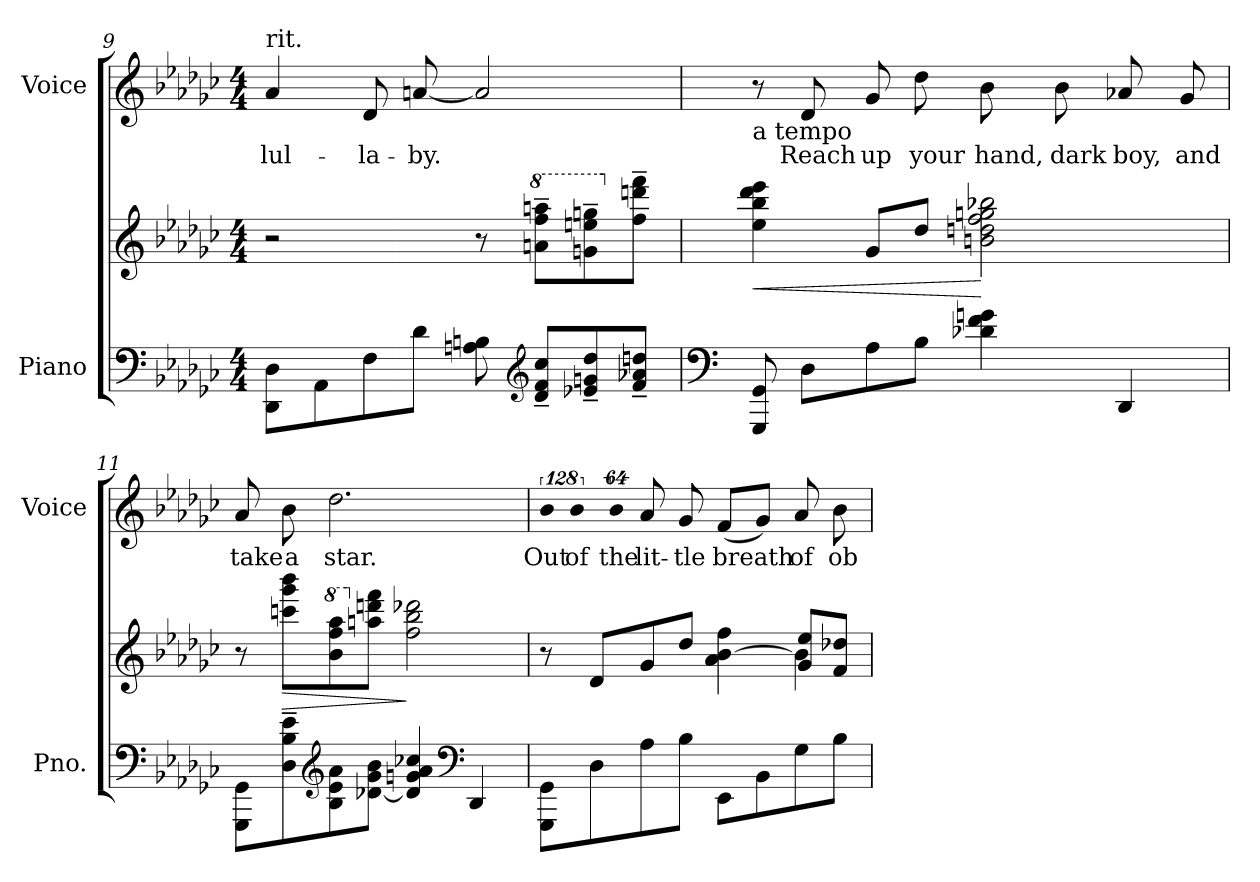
**kern	**kern	**dynam	**kern	**text
*part2	*part2	*part2	*part1	*part1
*staff3	*staff2	*staff2/3	*staff1	*staff1
*I"Piano	*	*	*I"Voice	*
*I'Pno.	*	*	*I'Voice	*
*clefF4	*clefG2	*	*clefG2	*
*k[b-e-a-d-g-c-]	*k[b-e-a-d-g-c-]	*	*k[b-e-a-d-g-c-]	*
*G-:	*G-:	*	*G-:	*
*M4/4	*M4/4	*	*M4/4	*
=9	=9	=9	=9	=9
!	!	!	!LO:TX:t=rit.	!
!	!	!	!	!LO:LY:b:color=#000000
8DD-i\ 8D-iL	2r	.	4a-i/	lul-
8AA-i\	.	.	.	.
!	!	!	!	!LO:LY:b:color=#000000
8Fi\	.	.	8d-i/	-la-
!	!	!	!	!LO:LY:b:color=#000000
8d-i\J	.	.	[<8ani/	-by.
8Ani\ 8Bni	8r	.	2ai/]	.
*clefG2	*	*	*	*
*	*8va	*	*	*
8d-i/~ 8fi~ 8cc-i~L	8aani\~ 8fffi~ 8aaani~L	.	.	.
8e-Xi/~ 8gni~ 8dd-i~	8ggni\~ 8eeeni~ 8gggni~	.	.	.
*	*X8va	*	*	*
8fi/~ 8a-Xi~ 8ddni~J	8ffi\~ 8dddni~ 8fffi~J	.	.	.
!!LO:LB:g=z
=10	=10	=10	=10	=10
*clefF4	*	*	*	*
!	!	!	!LO:TX:b:t=a tempo	!
!	!	!LO:HP:b	!	!
8GGG-i/ 8GG-i	4ee-i\ 4bb-i 4ddd-i 4eee-i	<	8r	.
!	!	!	!	!LO:LY:b:color=#000000
8D-i\L	.	.	8d-i/	Reach
!	!	!	!	!LO:LY:b:color=#000000
8A-i\	8g-i/L	.	8g-i/	up
!	!	!	!	!LO:LY:b:color=#000000
8B-i\J	8dd-i/J	.	8dd-i\	your
!	!	!	!	!LO:LY:b:color=#000000
4d-Xi\ 4fi 4gni	2bni\ 2ddni 2ffi 2ggni 2bb-Xi	[	8b-i\	hand,
!	!	!	!	!LO:LY:b:color=#000000
.	.	.	8b-i\	dark
!	!	!	!	!LO:LY:b:color=#000000
4DD-i/	.	.	8a-Xi/	boy,
!	!	!	!	!LO:LY:b:color=#000000
.	.	.	8g-i/	and
=11	=11	=11	=11	=11
!	!	!	!	!LO:LY:b:color=#000000
8GGG-i\ 8GG-iL	8r	.	8a-i/	take
!	!	!LO:HP:b	!	!
!	!	!	!	!LO:LY:b:color=#000000
8D-i\~ 8B-i~ 8e-i~	8cccni\ 8ggg-i 8bbb-iL	>	8b-i\	a
*clefG2	*	*	*	*
*	*8va	*	*	*
!	!	!	!	!LO:LY:b:color=#000000
8B-i\ 8e-i 8a-i	8bb-i\ 8fffi 8aaa-i	.	2.dd-i\	star.
*	*X8va	*	*	*
[<8d-Xi\ 8g-i 8b-iJ	8aani\ 8dddni 8fffiJ	.	.	.
4d-i/] 4gni 4a-i 4cc-Xi	2ffi\ 2bb-i 2ddd-i	]	.	.
*clefF4	*	*	*	*
4DD-i/	.	.	.	.
!!LO:LB:g=z
=12	=12	=12	=12	=12
*	*^	*	*	*
!	!	!	!	!LO:N:vis=8	!
!	!	!	!	!	!LO:LY:b:color=#000000
8GGG-i\ 8GG-iL	8r	2.ryy	.	1024%85b-i\	Out
!	!	!	!	!LO:N:vis=8	!
!	!	!	!	!	!LO:LY:b:color=#000000
.	.	.	.	1024%85b-i\	of
8D-i\	8d-i/L	.	.	.	.
!	!	!	!	!LO:N:vis=8	!
!	!	!	!	!	!LO:LY:b:color=#000000
.	.	.	.	512%43b-i\	the
!	!	!	!	!	!LO:LY:b:color=#000000
8A-i\	8g-i/	.	.	8a-i/	lit-
!	!	!	!	!	!LO:LY:b:color=#000000
8B-i\J	8dd-i/J	.	.	8g-i/	-tle
!	!	!	!	!	!LO:LY:b:color=#000000
8EE-i\L	4a-i\ [>4b-i 4ffi	.	.	(8fi/L	breath
8BB-i\	.	.	.	8g-i/J)	.
!	!	!	!	!	!LO:LY:b:color=#000000
8G-i\	4b-i\]	8g-i/ 8ee-iL	.	8a-i/	of
!	!	!	!	!	!LO:LY:b:color=#000000
8B-i\J	.	8fi/ 8dd-XiJ	.	8b-i\	ob-
*	*v	*v	*	*	*
=	=	=	=	=
*-	*-	*-	*-	*-
